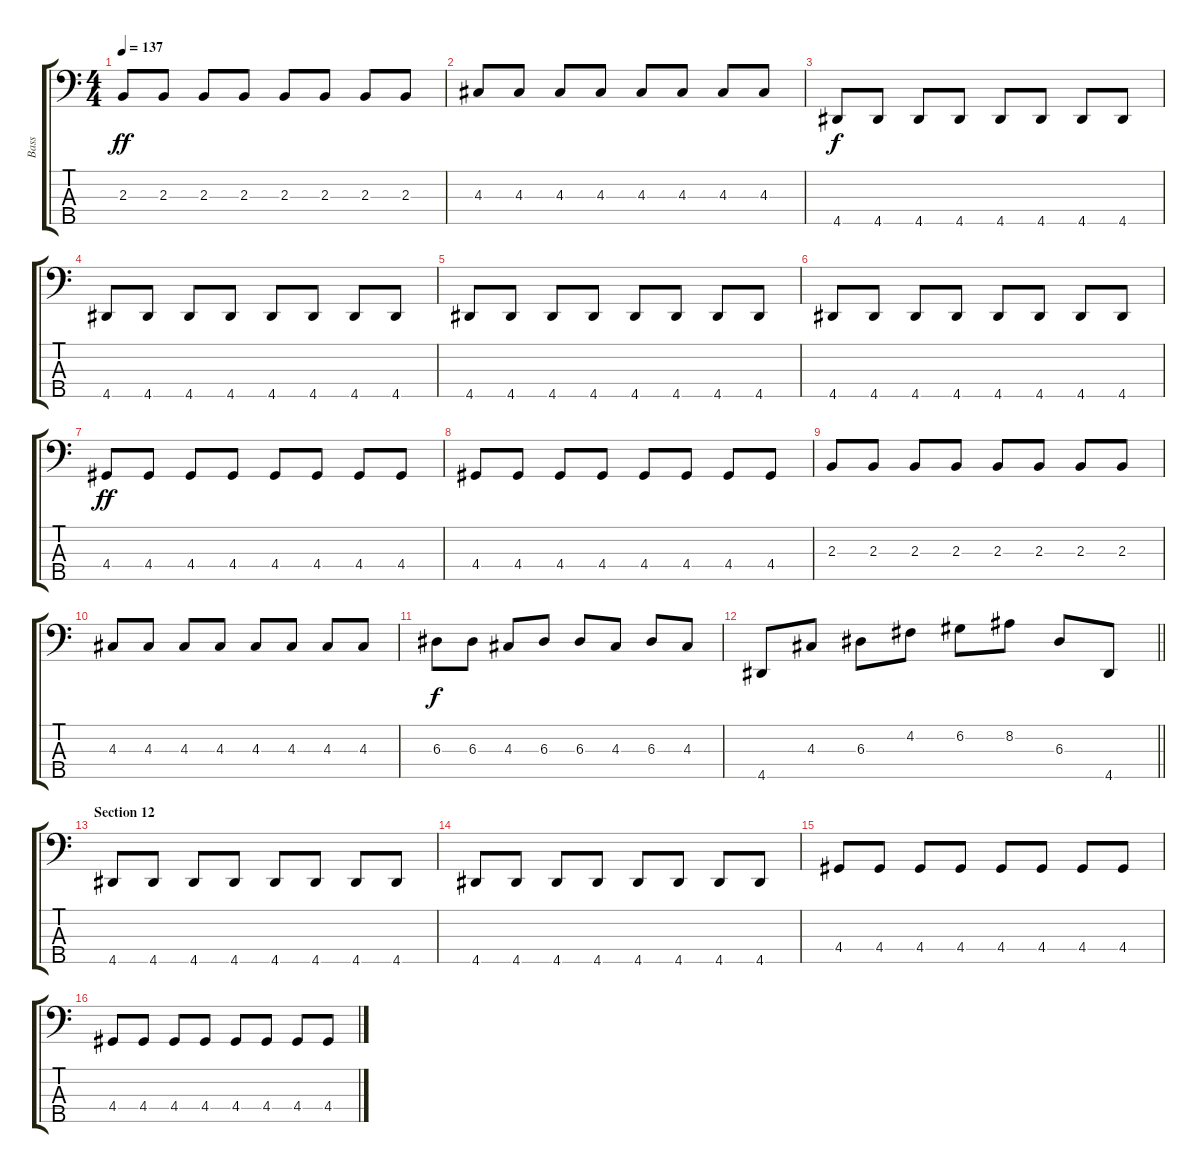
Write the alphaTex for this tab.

\track ("Bass" "Bass") {instrument electricbassfinger}
\staff {score tabs}
\tuning (G2 D2 A1 E1 B0) {hide}
\ts (4 4)
\tempo 137
\clef f4
\ks c
2.3.8{dy ff} 2.3.8 2.3.8 2.3.8 2.3.8 2.3.8 2.3.8 2.3.8 |
4.3.8 4.3.8 4.3.8 4.3.8 4.3.8 4.3.8 4.3.8 4.3.8 |
4.5.8{dy f} 4.5.8 4.5.8 4.5.8 4.5.8 4.5.8 4.5.8 4.5.8 |
4.5.8 4.5.8 4.5.8 4.5.8 4.5.8 4.5.8 4.5.8 4.5.8 |
4.5.8 4.5.8 4.5.8 4.5.8 4.5.8 4.5.8 4.5.8 4.5.8 |
4.5.8 4.5.8 4.5.8 4.5.8 4.5.8 4.5.8 4.5.8 4.5.8 |
4.4.8{dy ff} 4.4.8 4.4.8 4.4.8 4.4.8 4.4.8 4.4.8 4.4.8 |
4.4.8 4.4.8 4.4.8 4.4.8 4.4.8 4.4.8 4.4.8 4.4.8 |
2.3.8 2.3.8 2.3.8 2.3.8 2.3.8 2.3.8 2.3.8 2.3.8 |
4.3.8 4.3.8 4.3.8 4.3.8 4.3.8 4.3.8 4.3.8 4.3.8 |
6.3.8{dy f} 6.3.8 4.3.8 6.3.8 6.3.8 4.3.8 6.3.8 4.3.8 |
\barLineRight lightlight
4.5.8 4.3.8 6.3.8 4.2.8 6.2.8 8.2.8 6.3.8 4.5.8 |
\section ("" "Section 12")
4.5.8 4.5.8 4.5.8 4.5.8 4.5.8 4.5.8 4.5.8 4.5.8 |
4.5.8 4.5.8 4.5.8 4.5.8 4.5.8 4.5.8 4.5.8 4.5.8 |
4.4.8 4.4.8 4.4.8 4.4.8 4.4.8 4.4.8 4.4.8 4.4.8 |
4.4.8 4.4.8 4.4.8 4.4.8 4.4.8 4.4.8 4.4.8 4.4.8
